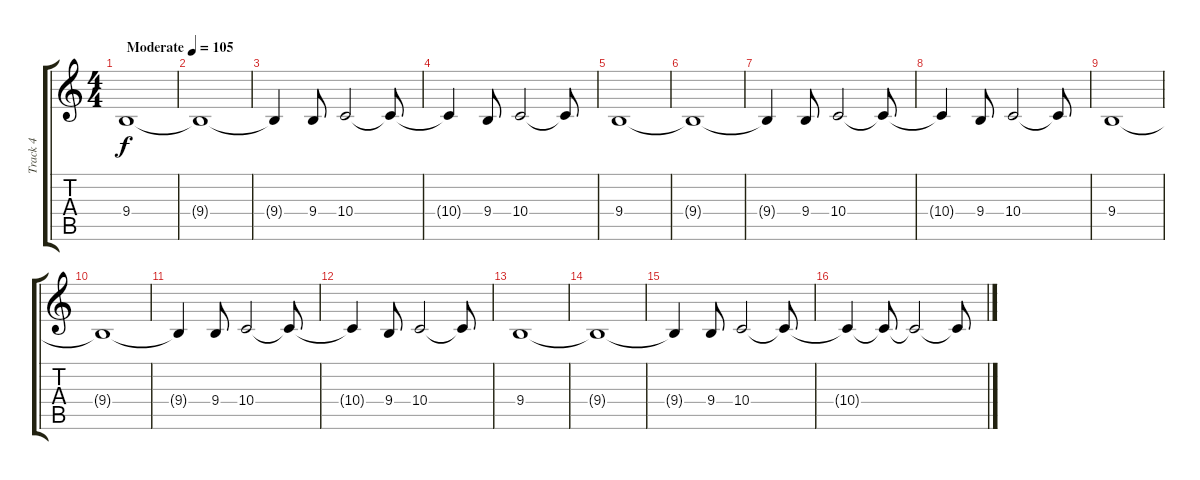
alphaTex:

\track ("Track 4" "Track 4") {instrument stringensemble1}
\staff {score tabs}
\tuning (E4 B3 G3 D3 A2 D2) {hide}
\ts (4 4)
\tempo (105 "Moderate")
\clef g2
\ks c
9.4.1{dy f instrument stringensemble1} |
9.4{t}.1 |
9.4{t}.4 9.4.8 10.4.2 10.4{t}.8 |
10.4{t}.4 9.4.8 10.4.2 10.4{t}.8 |
9.4.1 |
9.4{t}.1 |
9.4{t}.4 9.4.8 10.4.2 10.4{t}.8 |
10.4{t}.4 9.4.8 10.4.2 10.4{t}.8 |
9.4.1 |
9.4{t}.1 |
9.4{t}.4 9.4.8 10.4.2 10.4{t}.8 |
10.4{t}.4 9.4.8 10.4.2 10.4{t}.8 |
9.4.1 |
9.4{t}.1 |
9.4{t}.4 9.4.8 10.4.2 10.4{t}.8 |
10.4{t}.4 10.4{t}.8 10.4{t}.2 10.4{t}.8
